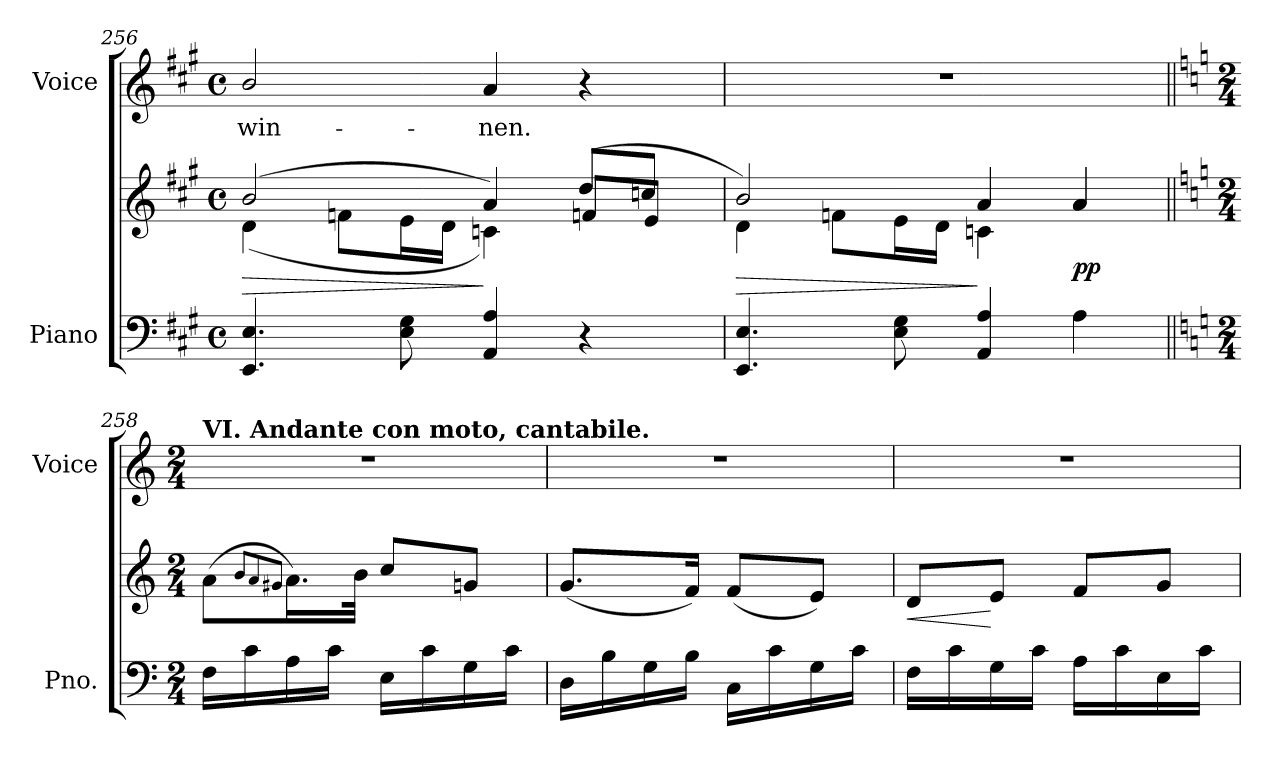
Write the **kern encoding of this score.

**kern	**kern	**dynam	**kern	**text
*part2	*part2	*part2	*part1	*part1
*staff3	*staff2	*staff2/3	*staff1	*staff1
*I"Piano	*	*	*I"Voice	*
*I'Pno.	*	*	*I'Voice	*
*clefF4	*clefG2	*	*clefG2	*
*k[f#c#g#]	*k[f#c#g#]	*	*k[f#c#g#]	*
*A:	*A:	*	*A:	*
*M4/4	*M4/4	*	*M4/4	*
*met(c)	*met(c)	*	*met(c)	*
=256	=256	=256	=256	=256
!	!	!LO:HP:b	!	!
*	*^	*	*	*
!	!	!	!	!LO:TX:a:B:t=Adagio.	!
!	!	!	!	!	!LO:LY:b:color=#000000
*	*	*	*	*^	*
4.EEi/ 4.Ei	(2bi/	(4di\	>	2bi/	4..ryy	-win-
.	.	8fni\L	.	.	.	.
8Ei\ 8G#i	.	16ei\L	.	.	.	.
*	*	*	*	*MM60	*	*
.	.	16di\JJ	.	.	2ryy	.
!	!	!	!	!	!	!LO:LY:b:color=#000000
4AAi/ 4Ai	4ai/)	4cni\)	]	4ai/	.	-nen.
4r	(8ddi/L	8fni/L	.	4r	.	.
.	8ccni/J	8ei/J	.	.	.	.
.	.	.	.	.	16ryy	.
=257	=257	=257	=257	=257	=257	=257
!	!	!	!LO:HP:b	!	!	!
*	*	*	*	*v	*v	*
4.EEi/ 4.Ei	2bi/)	4di\	>	1r	.
.	.	8fni\L	.	.	.
8Ei\ 8G#i	.	16ei\L	.	.	.
.	.	16di\JJ	.	.	.
4AAi/ 4Ai	4ai/	4cni\	]	.	.
4Ai\	4ai/	4ai/	pp	.	.
*	*v	*v	*	*	*
!!LO:LB:g=z
=258||	=258||	=258||	=258||	=258||
*k[]	*k[]	*	*k[]	*
*C:	*C:	*	*C:	*
*M2/4	*M2/4	*	*M2/4	*
*	*MM80	*	*MM80	*
*	*^	*	*	*
!	!	!	!	!LO:TX:a:B:t=VI. Andante con moto, cantabile.	!
!	!LO:TX:a:B:t=VI. Andante con moto, cantabile.	!	!	!	!
!	!	!	!	!LO:N:vis=1	!
*	*v	*v	*	*	*
16Fi\LL	(8ai\L	.	2r	.
16ci\	.	.	.	.
.	8qbi/L	.	.	.
.	8qai/	.	.	.
.	8qg#Xi/J	.	.	.
16Ai\	16.ai\L)	.	.	.
16ci\JJ	.	.	.	.
.	32bi\JJk	.	.	.
16Ei\LL	8cci/L	.	.	.
16ci\	.	.	.	.
16Gi\	8gni/J	.	.	.
16ci\JJ	.	.	.	.
=259	=259	=259	=259	=259
!	!	!	!LO:N:vis=1	!
16Di\LL	(8.gi/L	.	2r	.
16Bi\	.	.	.	.
16Gi\	.	.	.	.
16Bi\JJ	16fi/Jk)	.	.	.
16Ci\LL	(8fi/L	.	.	.
16ci\	.	.	.	.
16Gi\	8ei/J)	.	.	.
16ci\JJ	.	.	.	.
=260	=260	=260	=260	=260
!	!	!LO:HP:b	!LO:N:vis=1	!
16Fi\LL	8di/L	<	2r	.
16ci\	.	.	.	.
16Gi\	8ei/J	[	.	.
16ci\JJ	.	.	.	.
16Ai\LL	8fi/L	.	.	.
16ci\	.	.	.	.
16Ei\	8gi/J	.	.	.
16ci\JJ	.	.	.	.
=	=	=	=	=
*-	*-	*-	*-	*-
